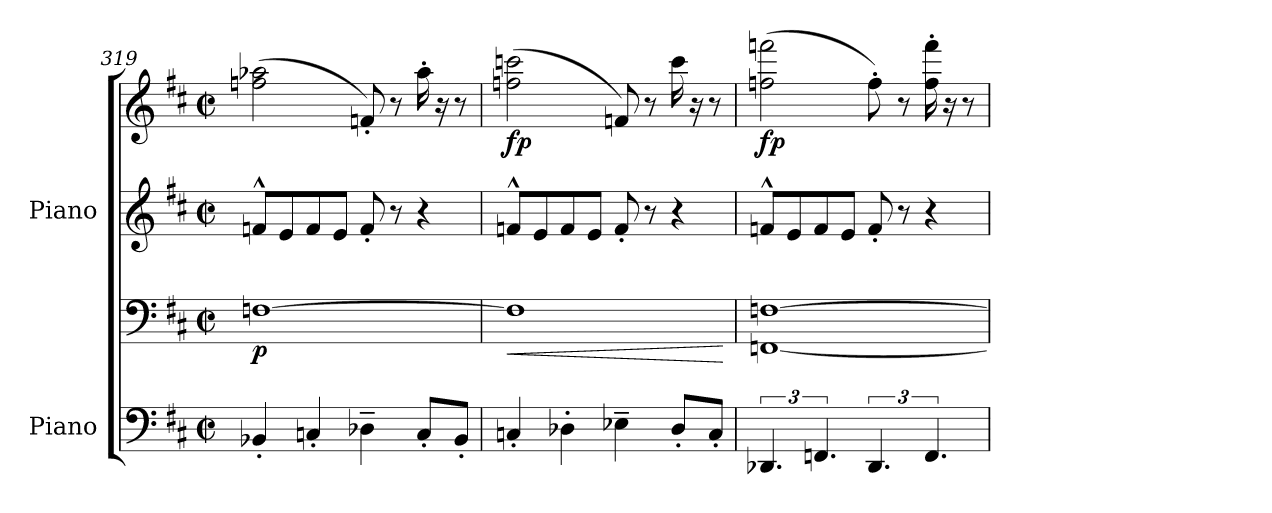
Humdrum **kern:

**kern	**kern	**dynam	**kern	**kern	**dynam
*part2	*part2	*part2	*part1	*part1	*part1
*staff4	*staff3	*staff3/4	*staff2	*staff1	*staff1/2
*I"Piano	*	*	*I"Piano	*	*
*I'Pno.	*	*	*I'Pno.	*	*
*clefF4	*clefF4	*	*clefG2	*clefG2	*
*k[f#c#]	*k[f#c#]	*	*k[f#c#]	*k[f#c#]	*
*M2/2	*M2/2	*	*M2/2	*M2/2	*
*met(c|)	*met(c|)	*	*met(c|)	*met(c|)	*
=319	=319	=319	=319	=319	=319
!	!	!LO:DY:b	!	!	!
4BB-X'/	[1Fn	p	8fn^^/L	(>2ffn\ 2aa-X\	.
.	.	.	8e/	.	.
4Cn'/	.	.	8f/	.	.
.	.	.	8e/J	.	.
4D-X~\	.	.	8f'/	8fn'/)	.
.	.	.	8r	8r	.
8C'/L	.	.	4r	16aa-'\	.
.	.	.	.	16r	.
8BB-'/J	.	.	.	8r	.
=320	=320	=320	=320	=320	=320
!	!	!LO:HP:b	!	!	!LO:DY:b
4Cn'/	1F]	<	8fn^^/L	(>2ffn\ 2cccn\	fp
.	.	.	8e/	.	.
4D-X'\	.	.	8f/	.	.
.	.	.	8e/J	.	.
4E-X~\	.	.	8f'/	8fn/)	.
.	.	.	8r	8r	.
8D-'/L	.	.	4r	16ccc\	.
.	.	.	.	16r	.
8C'/J	.	.	.	8r	.
.	.	[	.	.	.
!!LO:LB:g=z
=321	=321	=321	=321	=321	=321
!	!	!LO:DY:b	!	!	!
!	!	!LO:DY:n=1:b	!	!	!LO:DY:b
6.DD-X/	[1FFn [1Fn	mf mf	8fn^^/L	(>2ffn\ 2fffn\	fp
.	.	.	8e/	.	.
6.FFn/	.	.	8f/	.	.
.	.	.	8e/J	.	.
6.DD-/	.	.	8f'/	8ff'\)	.
.	.	.	8r	8r	.
6.FF/	.	.	4r	16ff\' 16fff\'	.
.	.	.	.	16r	.
.	.	.	.	8r	.
=	=	=	=	=	=
*-	*-	*-	*-	*-	*-
